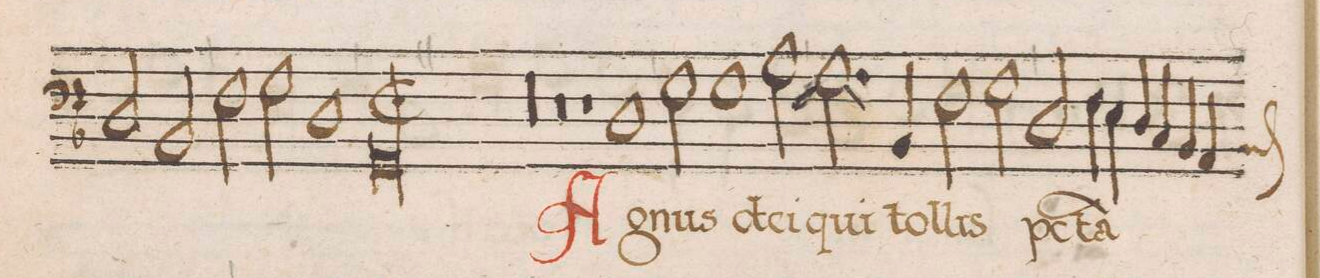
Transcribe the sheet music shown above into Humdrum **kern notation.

**kern	**text
*I"BASSVS	*
*clefF4	*
*k[b-]	*
*met(C)	*
*M2/1	*
0r	.
=2	=2
0r	.
=3	=3
0r	.
=4	=4
1r	.
1D	A ­
=5	=5
2G\	­ gnus
1G	de-
2B-\	-i
=6	=6
2.F\	qui
4BB-/	tol-
2F\	-lis
2G\	p(ec)-
=7	=7
2D/	-c(a)-
4F\	-ta
4E\	.
4D/	.
4C/	.
4BB-/	.
*custos:BB-	*
4AA/	.
=8	=8
*-	*-
